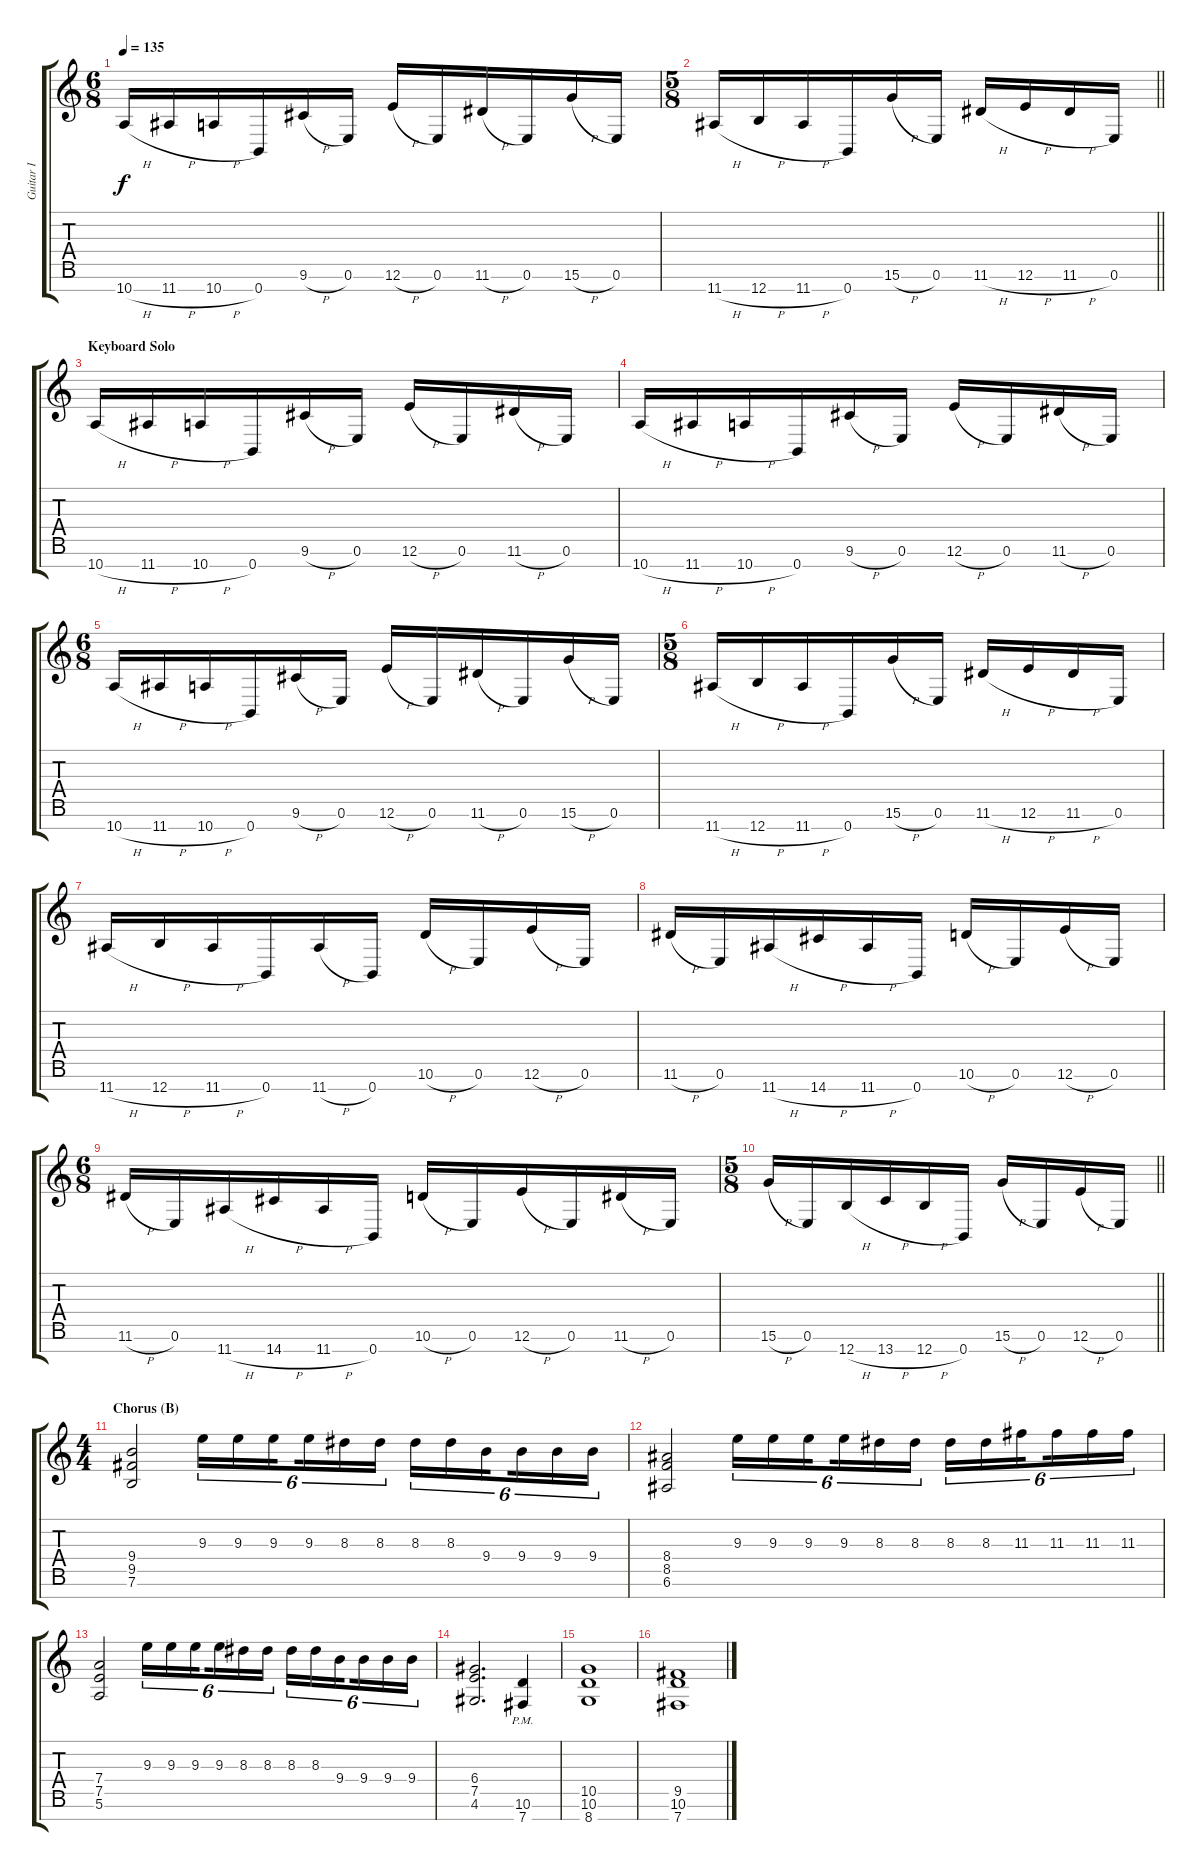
\track ("Guitar I" "Guitar I") {instrument distortionguitar}
\staff {score tabs}
\tuning (E4 B3 G3 D3 A2 E2 B1) {hide}
\ts (6 8)
\tempo 135
\clef g2
\ks c
10.7{h}.16{dy f} 11.7{h}.16 10.7{h}.16 0.7.16 9.6{h}.16 0.6.16 12.6{h}.16 0.6.16 11.6{h}.16 0.6.16 15.6{h}.16 0.6.16 |
\ts (5 8)
\barLineRight lightlight
11.7{h}.16 12.7{h}.16 11.7{h}.16 0.7.16 15.6{h}.16 0.6.16 11.6{h}.16 12.6{h}.16 11.6{h}.16 0.6.16 |
\section ("" "Keyboard Solo")
10.7{h}.16 11.7{h}.16 10.7{h}.16 0.7.16 9.6{h}.16 0.6.16 12.6{h}.16 0.6.16 11.6{h}.16 0.6.16 |
10.7{h}.16 11.7{h}.16 10.7{h}.16 0.7.16 9.6{h}.16 0.6.16 12.6{h}.16 0.6.16 11.6{h}.16 0.6.16 |
\ts (6 8)
10.7{h}.16 11.7{h}.16 10.7{h}.16 0.7.16 9.6{h}.16 0.6.16 12.6{h}.16 0.6.16 11.6{h}.16 0.6.16 15.6{h}.16 0.6.16 |
\ts (5 8)
11.7{h}.16 12.7{h}.16 11.7{h}.16 0.7.16 15.6{h}.16 0.6.16 11.6{h}.16 12.6{h}.16 11.6{h}.16 0.6.16 |
11.7{h}.16 12.7{h}.16 11.7{h}.16 0.7.16 11.7{h}.16 0.7.16 10.6{h}.16 0.6.16 12.6{h}.16 0.6.16 |
11.6{h}.16 0.6.16 11.7{h}.16 14.7{h}.16 11.7{h}.16 0.7.16 10.6{h}.16 0.6.16 12.6{h}.16 0.6.16 |
\ts (6 8)
11.6{h}.16 0.6.16 11.7{h}.16 14.7{h}.16 11.7{h}.16 0.7.16 10.6{h}.16 0.6.16 12.6{h}.16 0.6.16 11.6{h}.16 0.6.16 |
\ts (5 8)
\barLineRight lightlight
15.6{h}.16 0.6.16 12.7{h}.16 13.7{h}.16 12.7{h}.16 0.7.16 15.6{h}.16 0.6.16 12.6{h}.16 0.6.16 |
\ts (4 4)
\section ("" "Chorus (B)")
(9.4 9.5 7.6).2 9.3.16{tu (6 4)} 9.3.16{tu (6 4)} 9.3.16{tu (6 4) beam splitsecondary} 9.3.16{tu (6 4)} 8.3.16{tu (6 4)} 8.3.16{tu (6 4)} 8.3.16{tu (6 4)} 8.3.16{tu (6 4)} 9.4.16{tu (6 4) beam splitsecondary} 9.4.16{tu (6 4)} 9.4.16{tu (6 4)} 9.4.16{tu (6 4)} |
(8.4 8.5 6.6).2 9.3.16{tu (6 4)} 9.3.16{tu (6 4)} 9.3.16{tu (6 4) beam splitsecondary} 9.3.16{tu (6 4)} 8.3.16{tu (6 4)} 8.3.16{tu (6 4)} 8.3.16{tu (6 4)} 8.3.16{tu (6 4)} 11.3.16{tu (6 4) beam splitsecondary} 11.3.16{tu (6 4)} 11.3.16{tu (6 4)} 11.3.16{tu (6 4)} |
(7.4 7.5 5.6).2 9.3.16{tu (6 4)} 9.3.16{tu (6 4)} 9.3.16{tu (6 4) beam splitsecondary} 9.3.16{tu (6 4)} 8.3.16{tu (6 4)} 8.3.16{tu (6 4)} 8.3.16{tu (6 4)} 8.3.16{tu (6 4)} 9.4.16{tu (6 4) beam splitsecondary} 9.4.16{tu (6 4)} 9.4.16{tu (6 4)} 9.4.16{tu (6 4)} |
(6.4 7.5 4.6).2{d} (10.6{pm} 7.7{pm}).4 |
(10.5 10.6 8.7).1 |
(9.5 10.6 7.7).1
